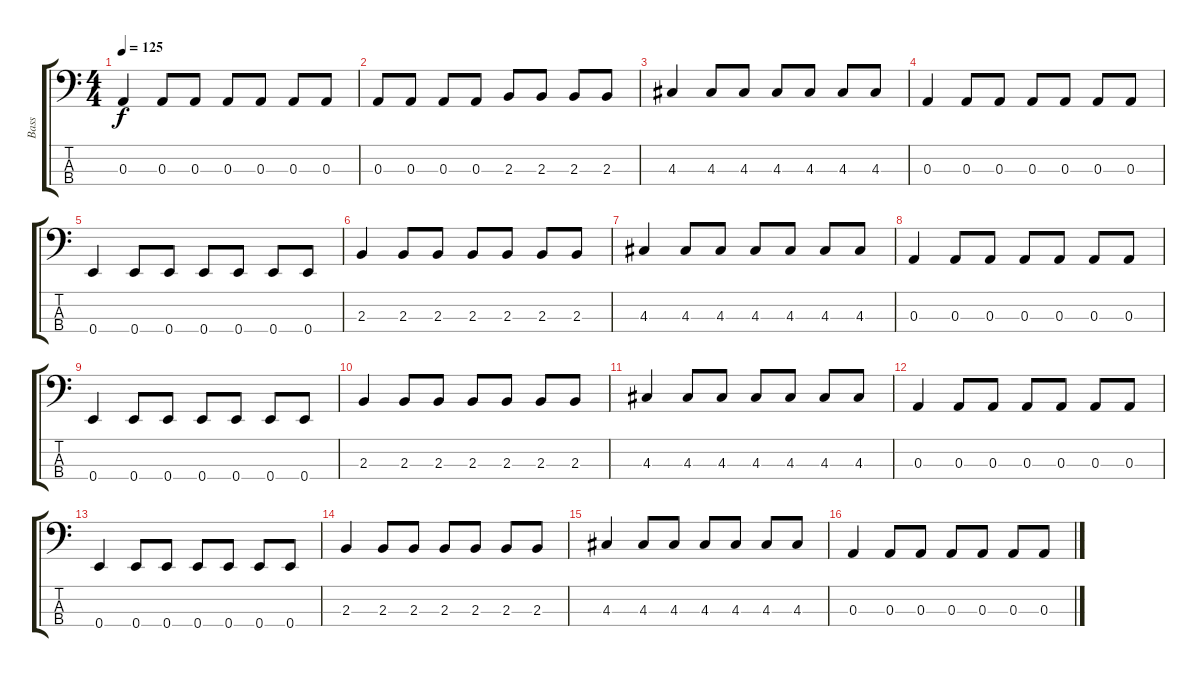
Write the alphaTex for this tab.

\track ("Bass" "Bass") {instrument electricbassfinger}
\staff {score tabs}
\tuning (G2 D2 A1 E1) {hide}
\ts (4 4)
\tempo 125
\clef f4
\ks c
0.3.4{dy f} 0.3.8 0.3.8 0.3.8 0.3.8 0.3.8 0.3.8 |
0.3.8 0.3.8 0.3.8 0.3.8 2.3.8 2.3.8 2.3.8 2.3.8 |
4.3.4 4.3.8 4.3.8 4.3.8 4.3.8 4.3.8 4.3.8 |
0.3.4 0.3.8 0.3.8 0.3.8 0.3.8 0.3.8 0.3.8 |
0.4.4 0.4.8 0.4.8 0.4.8 0.4.8 0.4.8 0.4.8 |
2.3.4 2.3.8 2.3.8 2.3.8 2.3.8 2.3.8 2.3.8 |
4.3.4 4.3.8 4.3.8 4.3.8 4.3.8 4.3.8 4.3.8 |
0.3.4 0.3.8 0.3.8 0.3.8 0.3.8 0.3.8 0.3.8 |
0.4.4 0.4.8 0.4.8 0.4.8 0.4.8 0.4.8 0.4.8 |
2.3.4 2.3.8 2.3.8 2.3.8 2.3.8 2.3.8 2.3.8 |
4.3.4 4.3.8 4.3.8 4.3.8 4.3.8 4.3.8 4.3.8 |
0.3.4 0.3.8 0.3.8 0.3.8 0.3.8 0.3.8 0.3.8 |
0.4.4 0.4.8 0.4.8 0.4.8 0.4.8 0.4.8 0.4.8 |
2.3.4 2.3.8 2.3.8 2.3.8 2.3.8 2.3.8 2.3.8 |
4.3.4 4.3.8 4.3.8 4.3.8 4.3.8 4.3.8 4.3.8 |
0.3.4 0.3.8 0.3.8 0.3.8 0.3.8 0.3.8 0.3.8
